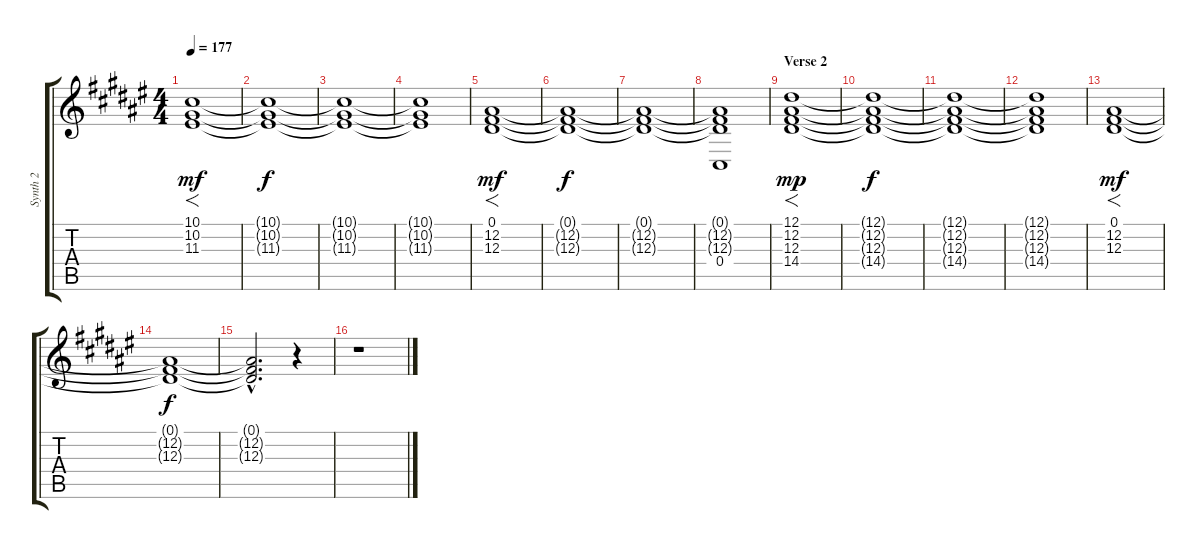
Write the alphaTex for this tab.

\track ("Synth 2" "Synth 2") {instrument pad3polysynth}
\staff {score tabs}
\tuning (Eb4 Bb3 Gb3 Db3 Ab2 Eb2) {hide}
\ts (4 4)
\tempo 177
\clef g2
\ks d#minor
(10.1 10.2 11.3).1{f dy mf} |
(10.1{t} 10.2{t} 11.3{t}).1{dy f} |
(10.1{t} 10.2{t} 11.3{t}).1 |
(10.1{t} 10.2{t} 11.3{t}).1 |
(0.1 12.2 12.3).1{f dy mf} |
(0.1{t} 12.2{t} 12.3{t}).1{dy f} |
(0.1{t} 12.2{t} 12.3{t}).1 |
(0.1{t} 12.2{t} 12.3{t} 0.4).1 |
\section ("" "Verse 2")
(12.1 12.2 12.3 14.4).1{f dy mp} |
(12.1{t} 12.2{t} 12.3{t} 14.4{t}).1{dy f} |
(12.1{t} 12.2{t} 12.3{t} 14.4{t}).1 |
(12.1{t} 12.2{t} 12.3{t} 14.4{t}).1 |
(0.1 12.2 12.3).1{f dy mf} |
(0.1{t} 12.2{t} 12.3{t}).1{dy f} |
(0.1{hac t} 12.2{hac t} 12.3{hac t}).2{d} r.4 |
r.1
